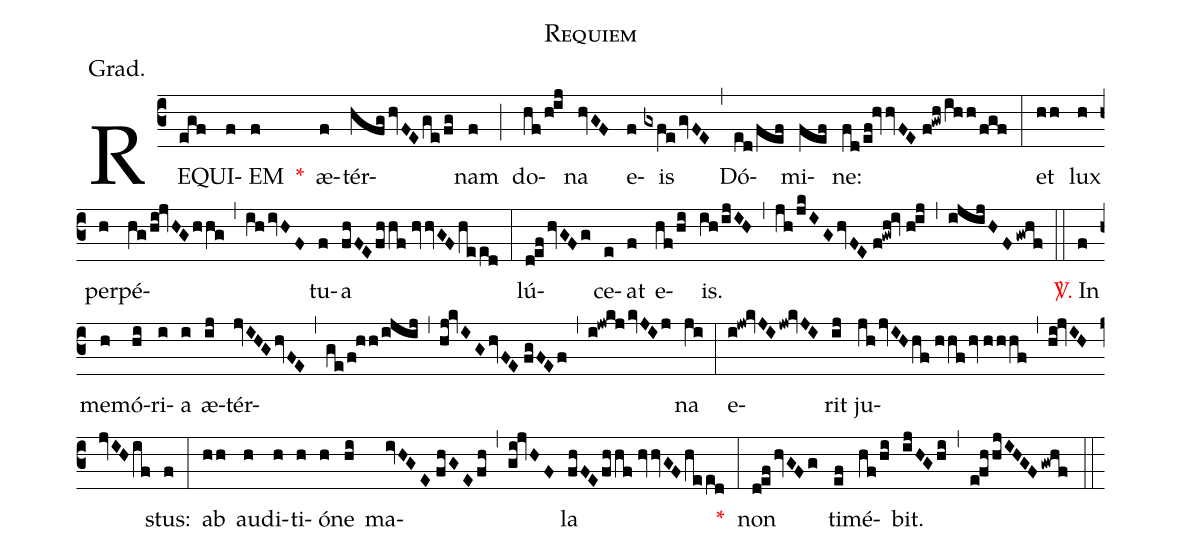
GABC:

name:Requiem;
annotation:Grad.;
mode:II.;
office-part:Gradual;
%%
(c3) RE(egf)QUI(f)EM(f) <v>\red{*}</v>() æ(f)tér(hfghvFEge/fg)nam(f) (;) do(hf/h!ij)na(hvGF) e(f)is(gxfegvFE) (,) Dó(ed/fef)mi(fef)ne:(fd/ef!hvvFE//f!gwh/ihh/fgf) (:) et(hh) lux(h) per(h)pé(hg/hi!jvHGhhg,ihivHF)tu(f)a(fhFEfhhf//hvvGFheed) (:) lú(d!ef/hvGFg)ce(e)at(f) e(hf/hi)is.(ih/ijIH) (,) (jh/jkIGhvFE//f!gwh!iv//h!ij) (,) (ijijHFgwhf) (::) <v>\red{\Vbar.}</v> In(f) me(h)mó(hi)ri(i)a(i) æ(ij)tér(jvIHG/hvFE,ge/f!hh/ijij,hj!kvIG/hvFE//fgFEf,i!jwkjkvJIj)na(ji) (:) e(i!jw!kvJIjw!kvJI)rit(ij) ju(jhjvIHhf//hhfhv//hhhf,hi!jvIHjvIHif)stus:(f) (:) ab(hh) au(h)di(h)ti(h)ó(h)ne(hi) ma(ivHGE//fhGEfh,gi!jvHF)la(fhFEfhhf//hvvGFheed) <v>\red{*}</v>(:) non(d!efhvGFg) ti(ef)mé(hf/hi)bit.(ijHGhi) (,) (e!fhhjIHGFgwhf) (::)
